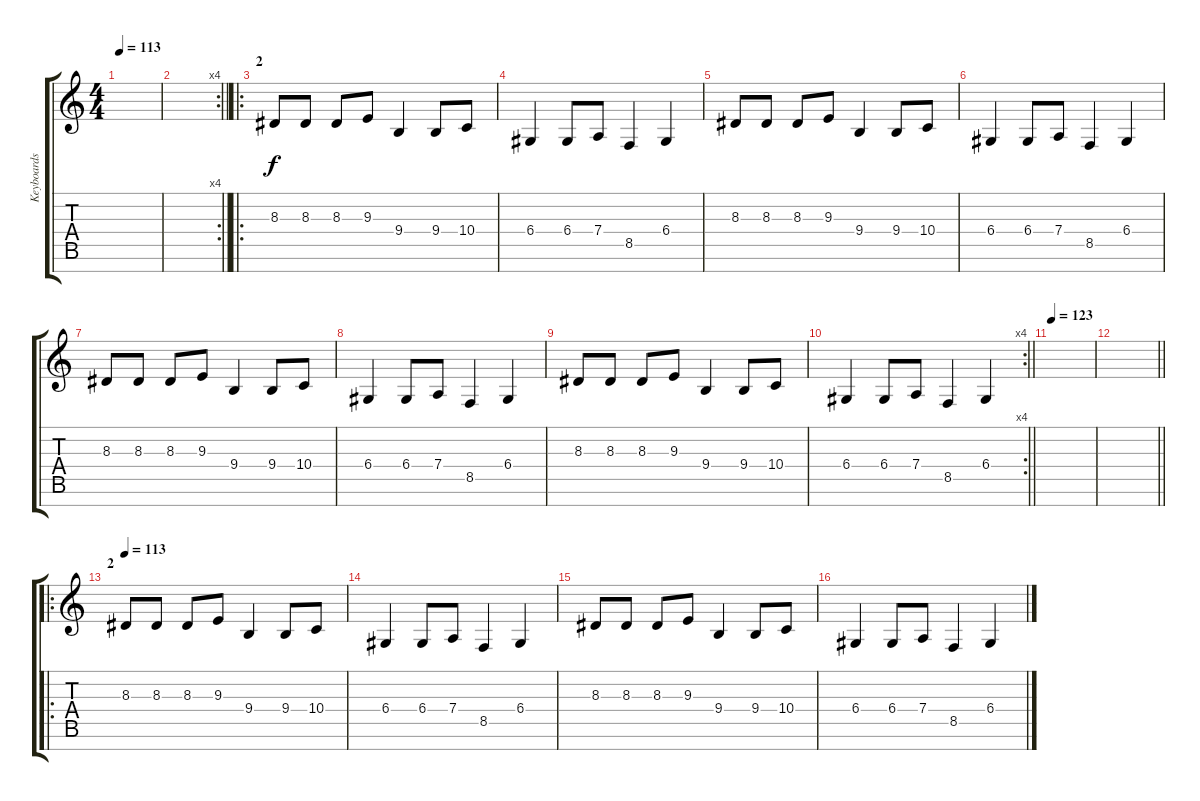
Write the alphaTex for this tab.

\track ("Keyboards" "Keyboards") {instrument sitar}
\staff {score tabs}
\tuning (E4 B3 G3 D3 A2 E2 B1) {hide}
\ts (4 4)
\tempo 113
\clef g2
\ks c
|
\rc 4
\barLineRight lightlight
|
\ro
\section ("" "2")
8.3.8 8.3.8 8.3.8 9.3.8 9.4.4 9.4.8 10.4.8 |
6.4.4 6.4.8 7.4.8 8.5.4 6.4.4 |
8.3.8 8.3.8 8.3.8 9.3.8 9.4.4 9.4.8 10.4.8 |
6.4.4 6.4.8 7.4.8 8.5.4 6.4.4 |
8.3.8 8.3.8 8.3.8 9.3.8 9.4.4 9.4.8 10.4.8 |
6.4.4 6.4.8 7.4.8 8.5.4 6.4.4 |
8.3.8 8.3.8 8.3.8 9.3.8 9.4.4 9.4.8 10.4.8 |
\rc 4
\barLineRight lightlight
6.4.4 6.4.8 7.4.8 8.5.4 6.4.4 |
\section ("" "")
\tempo 123
|
\barLineRight lightlight
|
\ro
\section ("" "2")
\tempo 113
8.3.8 8.3.8 8.3.8 9.3.8 9.4.4 9.4.8 10.4.8 |
6.4.4 6.4.8 7.4.8 8.5.4 6.4.4 |
8.3.8 8.3.8 8.3.8 9.3.8 9.4.4 9.4.8 10.4.8 |
6.4.4 6.4.8 7.4.8 8.5.4 6.4.4
